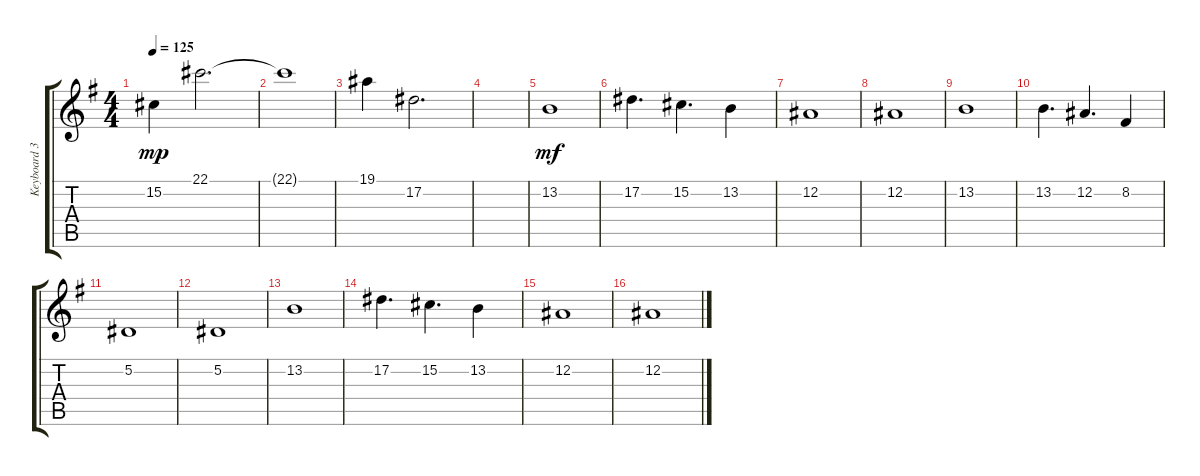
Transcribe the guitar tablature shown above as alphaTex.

\track ("Keyboard 3" "Keyboard 3") {instrument fx5brightness}
\staff {score tabs}
\tuning (Eb4 Bb3 Gb3 Db3 Ab2 Eb2) {hide}
\ts (4 4)
\tempo 125
\clef g2
\ks eminor
15.2.4{dy mp} 22.1.2{d} |
22.1{t}.1 |
19.1.4 17.2.2{d} |
|
13.2.1{dy mf} |
17.2.4{d} 15.2.4{d} 13.2.4 |
12.2.1 |
12.2.1 |
13.2.1 |
13.2.4{d} 12.2.4{d} 8.2.4 |
5.2.1 |
5.2.1 |
13.2.1 |
17.2.4{d} 15.2.4{d} 13.2.4 |
12.2.1 |
12.2.1
